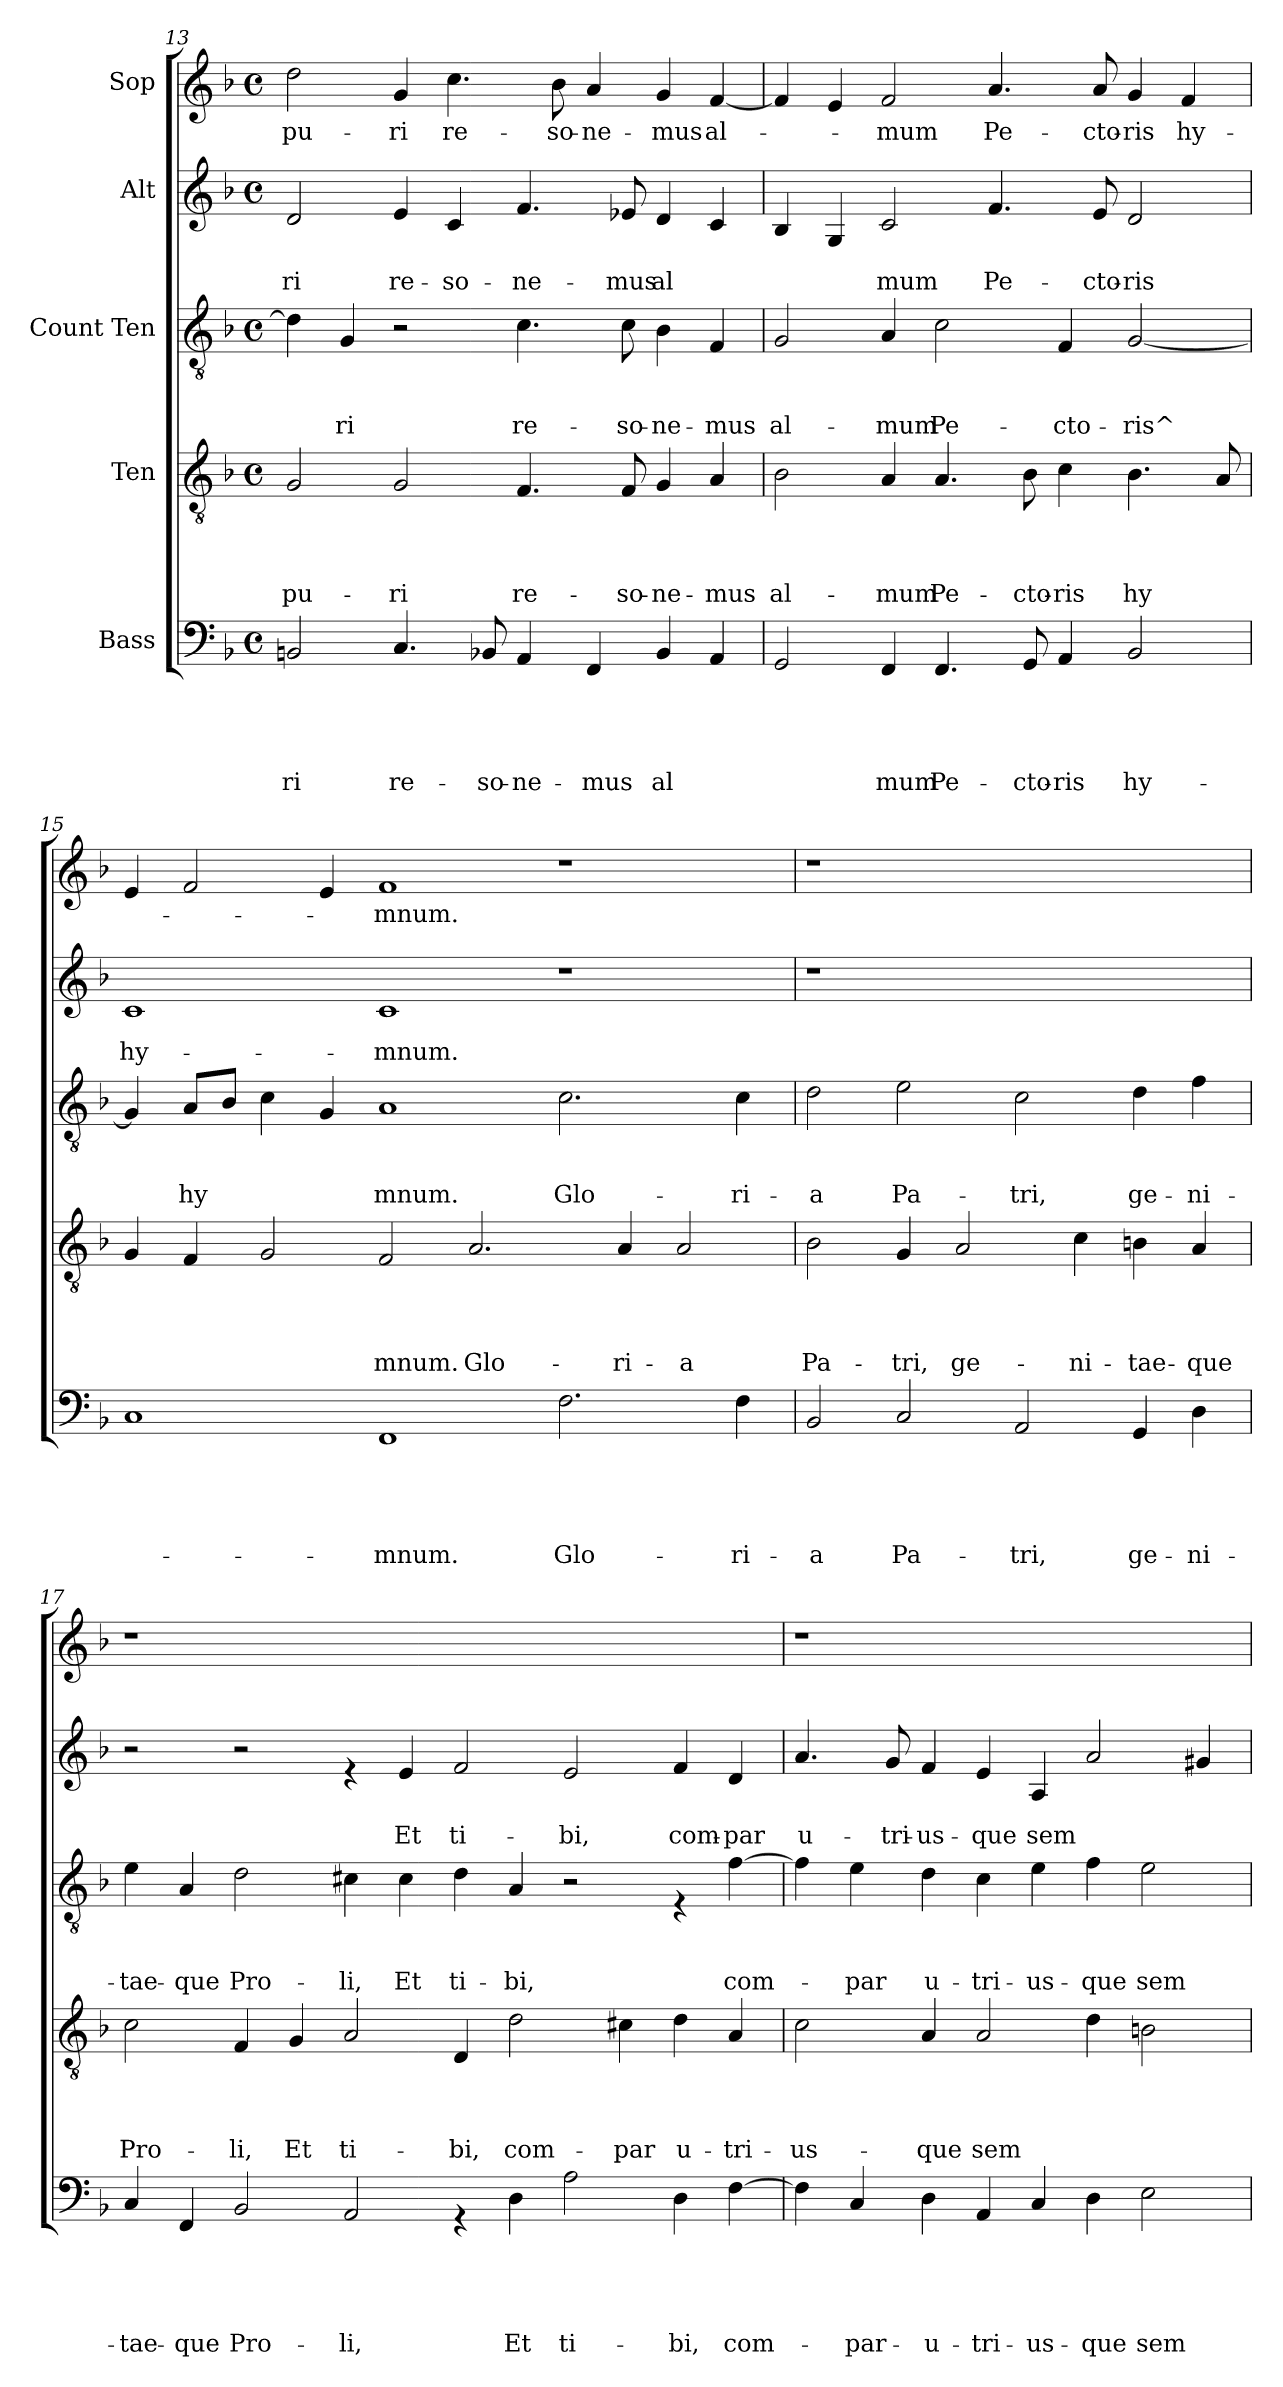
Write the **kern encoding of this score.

**kern	**text	**text	**text	**text	**text	**kern	**text	**text	**text	**text	**kern	**text	**text	**text	**kern	**text	**text	**kern	**text
*part5	*part5	*part5	*part5	*part5	*part5	*part4	*part4	*part4	*part4	*part4	*part3	*part3	*part3	*part3	*part2	*part2	*part2	*part1	*part1
*staff5	*staff5	*staff5	*staff5	*staff5	*staff5	*staff4	*staff4	*staff4	*staff4	*staff4	*staff3	*staff3	*staff3	*staff3	*staff2	*staff2	*staff2	*staff1	*staff1
*I"Bass	*	*	*	*	*	*I"Ten	*	*	*	*	*I"Count Ten	*	*	*	*I"Alt	*	*	*I"Sop	*
!!LO:LB:g=z
*clefF4	*	*	*	*	*	*clefGv2	*	*	*	*	*clefGv2	*	*	*	*clefG2	*	*	*clefG2	*
*k[b-]	*	*	*	*	*	*k[b-]	*	*	*	*	*k[b-]	*	*	*	*k[b-]	*	*	*k[b-]	*
*F:	*	*	*	*	*	*F:	*	*	*	*	*F:	*	*	*	*F:	*	*	*F:	*
*M4/4	*	*	*	*	*	*M4/4	*	*	*	*	*M4/4	*	*	*	*M4/4	*	*	*M4/4	*
*met(c)	*	*	*	*	*	*met(c)	*	*	*	*	*met(c)	*	*	*	*met(c)	*	*	*met(c)	*
=13	=13	=13	=13	=13	=13	=13	=13	=13	=13	=13	=13	=13	=13	=13	=13	=13	=13	=13	=13
!	!	!	!	!	!LO:LY:b	!	!	!	!	!LO:LY:b	!	!	!	!	!	!	!LO:LY:b	!	!LO:LY:b
2BBn/	.	.	.	.	-ri	2G/	.	.	.	pu-	4d\]	.	.	.	2d/	.	-ri	2dd\	pu-
!	!	!	!	!	!	!	!	!	!	!	!	!	!	!LO:LY:b	!	!	!	!	!
.	.	.	.	.	.	.	.	.	.	.	4G/	.	.	-ri	.	.	.	.	.
!	!	!	!	!	!LO:LY:b	!	!	!	!	!LO:LY:b	!	!	!	!	!	!	!LO:LY:b	!	!LO:LY:b
4.C/	.	.	.	.	re-	2G/	.	.	.	-ri	2r	.	.	.	4e/	.	re-	4g/	-ri
!	!	!	!	!	!	!	!	!	!	!	!	!	!	!	!	!	!LO:LY:b	!	!LO:LY:b
.	.	.	.	.	.	.	.	.	.	.	.	.	.	.	4c/	.	-so-	4.cc\	re-
!	!	!	!	!	!LO:LY:b	!	!	!	!	!	!	!	!	!	!	!	!	!	!
8BB-X/	.	.	.	.	-so-	.	.	.	.	.	.	.	.	.	.	.	.	.	.
!	!	!	!	!	!LO:LY:b	!	!	!	!	!LO:LY:b	!	!	!	!LO:LY:b	!	!	!LO:LY:b	!	!
4AA/	.	.	.	.	-ne-	4.F/	.	.	.	re-	4.c\	.	.	re-	4.f/	.	-ne-	.	.
!	!	!	!	!	!	!	!	!	!	!	!	!	!	!	!	!	!	!	!LO:LY:b
.	.	.	.	.	.	.	.	.	.	.	.	.	.	.	.	.	.	8b-\	-so-
!	!	!	!	!	!LO:LY:b	!	!	!	!	!	!	!	!	!	!	!	!	!	!LO:LY:b
4FF/	.	.	.	.	-mus	.	.	.	.	.	.	.	.	.	.	.	.	4a/	-ne-
!	!	!	!	!	!	!	!	!	!	!LO:LY:b	!	!	!	!LO:LY:b	!	!	!LO:LY:b	!	!
.	.	.	.	.	.	8F/	.	.	.	-so-	8c\	.	.	-so-	8e-X/	.	-mus	.	.
!	!	!	!	!	!LO:LY:b	!	!	!	!	!LO:LY:b	!	!	!	!LO:LY:b	!	!	!LO:LY:b	!	!LO:LY:b
4BB-/	.	.	.	.	al	4G/	.	.	.	-ne-	4B-\	.	.	-ne-	4d/	.	al	4g/	-mus
!	!	!	!	!	!	!	!	!	!	!LO:LY:b	!	!	!	!LO:LY:b	!	!	!	!	!LO:LY:b
4AA/	.	.	.	.	.	4A/	.	.	.	-mus	4F/	.	.	-mus	4c/	.	.	[<4f/	al-
=14	=14	=14	=14	=14	=14	=14	=14	=14	=14	=14	=14	=14	=14	=14	=14	=14	=14	=14	=14
!	!	!	!	!	!	!	!	!	!	!LO:LY:b	!	!	!	!LO:LY:b	!	!	!	!	!
2GG/	.	.	.	.	.	2B-\	.	.	.	al-	2G/	.	.	al-	4B-/	.	.	4f/]	.
.	.	.	.	.	.	.	.	.	.	.	.	.	.	.	4G/	.	.	4e/	.
!	!	!	!	!	!LO:LY:b	!	!	!	!	!LO:LY:b	!	!	!	!LO:LY:b	!	!	!LO:LY:b	!	!LO:LY:b
4FF/	.	.	.	.	mum	4A/	.	.	.	-mum	4A/	.	.	-mum	2c/	.	mum	2f/	-mum
!	!	!	!	!	!LO:LY:b	!	!	!	!	!LO:LY:b	!	!	!	!LO:LY:b	!	!	!	!	!
4.FF/	.	.	.	.	Pe-	4.A/	.	.	.	Pe-	2c\	.	.	Pe-	.	.	.	.	.
!	!	!	!	!	!	!	!	!	!	!	!	!	!	!	!	!	!LO:LY:b	!	!LO:LY:b
.	.	.	.	.	.	.	.	.	.	.	.	.	.	.	4.f/	.	Pe-	4.a/	Pe-
!	!	!	!	!	!LO:LY:b	!	!	!	!	!LO:LY:b	!	!	!	!	!	!	!	!	!
8GG/	.	.	.	.	-cto-	8B-\	.	.	.	-cto-	.	.	.	.	.	.	.	.	.
!	!	!	!	!	!LO:LY:b	!	!	!	!	!LO:LY:b	!	!	!	!LO:LY:b	!	!	!	!	!
4AA/	.	.	.	.	-ris	4c\	.	.	.	-ris	4F/	.	.	-cto-	.	.	.	.	.
!	!	!	!	!	!	!	!	!	!	!	!	!	!	!	!	!	!LO:LY:b	!	!LO:LY:b
.	.	.	.	.	.	.	.	.	.	.	.	.	.	.	8e/	.	-cto-	8a/	-cto-
!	!	!	!	!	!LO:LY:b	!	!	!	!	!LO:LY:b	!	!	!	!LO:LY:b	!	!	!LO:LY:b	!	!LO:LY:b
2BB-/	.	.	.	.	hy-	4.B-\	.	.	.	hy	[<2G/	.	.	-ris^	2d/	.	-ris	4g/	-ris
!	!	!	!	!	!	!	!	!	!	!	!	!	!	!	!	!	!	!	!LO:LY:b
.	.	.	.	.	.	.	.	.	.	.	.	.	.	.	.	.	.	4f/	hy-
.	.	.	.	.	.	8A/	.	.	.	.	.	.	.	.	.	.	.	.	.
!!LO:PB:g=z
=15	=15	=15	=15	=15	=15	=15	=15	=15	=15	=15	=15	=15	=15	=15	=15	=15	=15	=15	=15
!	!	!	!	!	!	!	!	!	!	!	!	!	!	!	!	!	!LO:LY:b	!	!
1C	.	.	.	.	.	4G/	.	.	.	.	4G/]	.	.	.	1c	.	hy-	4e/	.
!	!	!	!	!	!	!	!	!	!	!	!	!	!	!LO:LY:b	!	!	!	!	!
.	.	.	.	.	.	4F/	.	.	.	.	8A/L	.	.	hy	.	.	.	2f/	.
.	.	.	.	.	.	.	.	.	.	.	8B-/J	.	.	.	.	.	.	.	.
.	.	.	.	.	.	2G/	.	.	.	.	4c\	.	.	.	.	.	.	.	.
.	.	.	.	.	.	.	.	.	.	.	4G/	.	.	.	.	.	.	4e/	.
!	!	!	!	!	!LO:LY:b	!	!	!	!	!LO:LY:b	!	!	!	!LO:LY:b	!	!	!LO:LY:b	!	!LO:LY:b
1FF	.	.	.	.	-mnum.	2F/	.	.	.	mnum.	1A	.	.	mnum.	1c	.	-mnum.	1f	-mnum.
!	!	!	!	!	!	!	!	!	!	!LO:LY:b	!	!	!	!	!	!	!	!	!
.	.	.	.	.	.	2.A/	.	.	.	Glo-	.	.	.	.	.	.	.	.	.
!	!	!	!	!	!LO:LY:b	!	!	!	!	!	!	!	!	!LO:LY:b	!	!	!	!	!
2.F\	.	.	.	.	Glo-	.	.	.	.	.	2.c\	.	.	Glo-	1r	.	.	1r	.
!	!	!	!	!	!	!	!	!	!	!LO:LY:b	!	!	!	!	!	!	!	!	!
.	.	.	.	.	.	4A/	.	.	.	-ri-	.	.	.	.	.	.	.	.	.
!	!	!	!	!	!	!	!	!	!	!LO:LY:b	!	!	!	!	!	!	!	!	!
.	.	.	.	.	.	2A/	.	.	.	-a	.	.	.	.	.	.	.	.	.
!	!	!	!	!	!LO:LY:b	!	!	!	!	!	!	!	!	!LO:LY:b	!	!	!	!	!
4F\	.	.	.	.	-ri-	.	.	.	.	.	4c\	.	.	-ri-	.	.	.	.	.
!!LO:LB:g=z
=16	=16	=16	=16	=16	=16	=16	=16	=16	=16	=16	=16	=16	=16	=16	=16	=16	=16	=16	=16
!	!	!	!	!	!LO:LY:b	!	!	!	!	!LO:LY:b	!	!	!	!LO:LY:b	!	!	!	!	!
2BB-/	.	.	.	.	-a	2B-\	.	.	.	Pa-	2d\	.	.	-a	1r	.	.	1r	.
!	!	!	!	!	!LO:LY:b	!	!	!	!	!LO:LY:b	!	!	!	!LO:LY:b	!	!	!	!	!
2C/	.	.	.	.	Pa-	4G/	.	.	.	-tri,	2e\	.	.	Pa-	.	.	.	.	.
!	!	!	!	!	!	!	!	!	!	!LO:LY:b	!	!	!	!	!	!	!	!	!
.	.	.	.	.	.	2A/	.	.	.	ge-	.	.	.	.	.	.	.	.	.
!	!	!	!	!	!LO:LY:b	!	!	!	!	!	!	!	!	!LO:LY:b	!	!	!	!	!
2AA/	.	.	.	.	-tri,	.	.	.	.	.	2c\	.	.	-tri,	1ryy	.	.	1ryy	.
!	!	!	!	!	!	!	!	!	!	!LO:LY:b	!	!	!	!	!	!	!	!	!
.	.	.	.	.	.	4c\	.	.	.	-ni-	.	.	.	.	.	.	.	.	.
!	!	!	!	!	!LO:LY:b	!	!	!	!	!LO:LY:b	!	!	!	!LO:LY:b	!	!	!	!	!
4GG/	.	.	.	.	ge-	4Bn\	.	.	.	-tae-	4d\	.	.	ge-	.	.	.	.	.
!	!	!	!	!	!LO:LY:b	!	!	!	!	!LO:LY:b	!	!	!	!LO:LY:b	!	!	!	!	!
4D\	.	.	.	.	-ni-	4A/	.	.	.	-que	4f\	.	.	-ni-	.	.	.	.	.
=17	=17	=17	=17	=17	=17	=17	=17	=17	=17	=17	=17	=17	=17	=17	=17	=17	=17	=17	=17
!	!	!	!	!	!LO:LY:b	!	!	!	!	!LO:LY:b	!	!	!	!LO:LY:b	!	!	!	!	!
4C/	.	.	.	.	-tae-	2c\	.	.	.	Pro-	4e\	.	.	-tae-	2r	.	.	1r	.
!	!	!	!	!	!LO:LY:b	!	!	!	!	!	!	!	!	!LO:LY:b	!	!	!	!	!
4FF/	.	.	.	.	-que	.	.	.	.	.	4A/	.	.	-que	.	.	.	.	.
!	!	!	!	!	!LO:LY:b	!	!	!	!	!LO:LY:b	!	!	!	!LO:LY:b	!	!	!	!	!
2BB-/	.	.	.	.	Pro-	4F/	.	.	.	-li,	2d\	.	.	Pro-	2r	.	.	.	.
!	!	!	!	!	!	!	!	!	!	!LO:LY:b	!	!	!	!	!	!	!	!	!
.	.	.	.	.	.	4G/	.	.	.	Et	.	.	.	.	.	.	.	.	.
!	!	!	!	!	!LO:LY:b	!	!	!	!	!LO:LY:b	!	!	!	!LO:LY:b	!	!	!	!	!
2AA/	.	.	.	.	-li,	2A/	.	.	.	ti-	4c#X\	.	.	-li,	4re	.	.	0ryy	.
!	!	!	!	!	!	!	!	!	!	!	!	!	!	!LO:LY:b	!	!	!LO:LY:b	!	!
.	.	.	.	.	.	.	.	.	.	.	4c#\	.	.	Et	4e/	.	Et	.	.
!	!	!	!	!	!	!	!	!	!	!LO:LY:b	!	!	!	!LO:LY:b	!	!	!LO:LY:b	!	!
4rGG	.	.	.	.	.	4D/	.	.	.	-bi,	4d\	.	.	ti-	2f/	.	ti-	.	.
!	!	!	!	!	!LO:LY:b	!	!	!	!	!LO:LY:b	!	!	!	!LO:LY:b	!	!	!	!	!
4D\	.	.	.	.	Et	2d\	.	.	.	com-	4A/	.	.	-bi,	.	.	.	.	.
!	!	!	!	!	!LO:LY:b	!	!	!	!	!	!	!	!	!	!	!	!LO:LY:b	!	!
2A\	.	.	.	.	ti-	.	.	.	.	.	2r	.	.	.	2e/	.	-bi,	.	.
!	!	!	!	!	!	!	!	!	!	!LO:LY:b	!	!	!	!	!	!	!	!	!
.	.	.	.	.	.	4c#X\	.	.	.	-par	.	.	.	.	.	.	.	.	.
!	!	!	!	!	!LO:LY:b	!	!	!	!	!LO:LY:b	!	!	!	!	!	!	!LO:LY:b	!	!
4D\	.	.	.	.	-bi,	4d\	.	.	.	u-	4rE	.	.	.	4f/	.	com-	.	.
!	!	!	!	!	!LO:LY:b	!	!	!	!	!LO:LY:b	!	!	!	!LO:LY:b	!	!	!LO:LY:b	!	!
[>4F\	.	.	.	.	com-	4A/	.	.	.	-tri-	[>4f\	.	.	com-	4d/	.	-par	.	.
!!LO:LB:g=z
=18	=18	=18	=18	=18	=18	=18	=18	=18	=18	=18	=18	=18	=18	=18	=18	=18	=18	=18	=18
!	!	!	!	!	!	!	!	!	!	!LO:LY:b	!	!	!	!	!	!	!LO:LY:b	!	!
4F\]	.	.	.	.	.	2c\	.	.	.	-us-	4f\]	.	.	.	4.a/	.	u-	1r	.
!	!	!	!	!	!LO:LY:b	!	!	!	!	!	!	!	!	!LO:LY:b	!	!	!	!	!
4C/	.	.	.	.	-par-	.	.	.	.	.	4e\	.	.	-par	.	.	.	.	.
!	!	!	!	!	!	!	!	!	!	!	!	!	!	!	!	!	!LO:LY:b	!	!
.	.	.	.	.	.	.	.	.	.	.	.	.	.	.	8g/	.	-tri-	.	.
!	!	!	!	!	!LO:LY:b	!	!	!	!	!LO:LY:b	!	!	!	!LO:LY:b	!	!	!LO:LY:b	!	!
4D\	.	.	.	.	-u-	4A/	.	.	.	-que	4d\	.	.	u-	4f/	.	-us-	.	.
!	!	!	!	!	!LO:LY:b	!	!	!	!	!LO:LY:b	!	!	!	!LO:LY:b	!	!	!LO:LY:b	!	!
4AA/	.	.	.	.	-tri-	2A/	.	.	.	sem	4c\	.	.	-tri-	4e/	.	-que	.	.
!	!	!	!	!	!LO:LY:b	!	!	!	!	!	!	!	!	!LO:LY:b	!	!	!LO:LY:b	!	!
4C/	.	.	.	.	-us-	.	.	.	.	.	4e\	.	.	-us-	4A/	.	sem	1ryy	.
!	!	!	!	!	!LO:LY:b	!	!	!	!	!	!	!	!	!LO:LY:b	!	!	!	!	!
4D\	.	.	.	.	-que	4d\	.	.	.	.	4f\	.	.	-que	2a/	.	.	.	.
!	!	!	!	!	!LO:LY:b	!	!	!	!	!	!	!	!	!LO:LY:b	!	!	!	!	!
2E\	.	.	.	.	sem-	2Bn\	.	.	.	.	2e\	.	.	sem-	.	.	.	.	.
.	.	.	.	.	.	.	.	.	.	.	.	.	.	.	4g#X/	.	.	.	.
=	=	=	=	=	=	=	=	=	=	=	=	=	=	=	=	=	=	=	=
*-	*-	*-	*-	*-	*-	*-	*-	*-	*-	*-	*-	*-	*-	*-	*-	*-	*-	*-	*-
